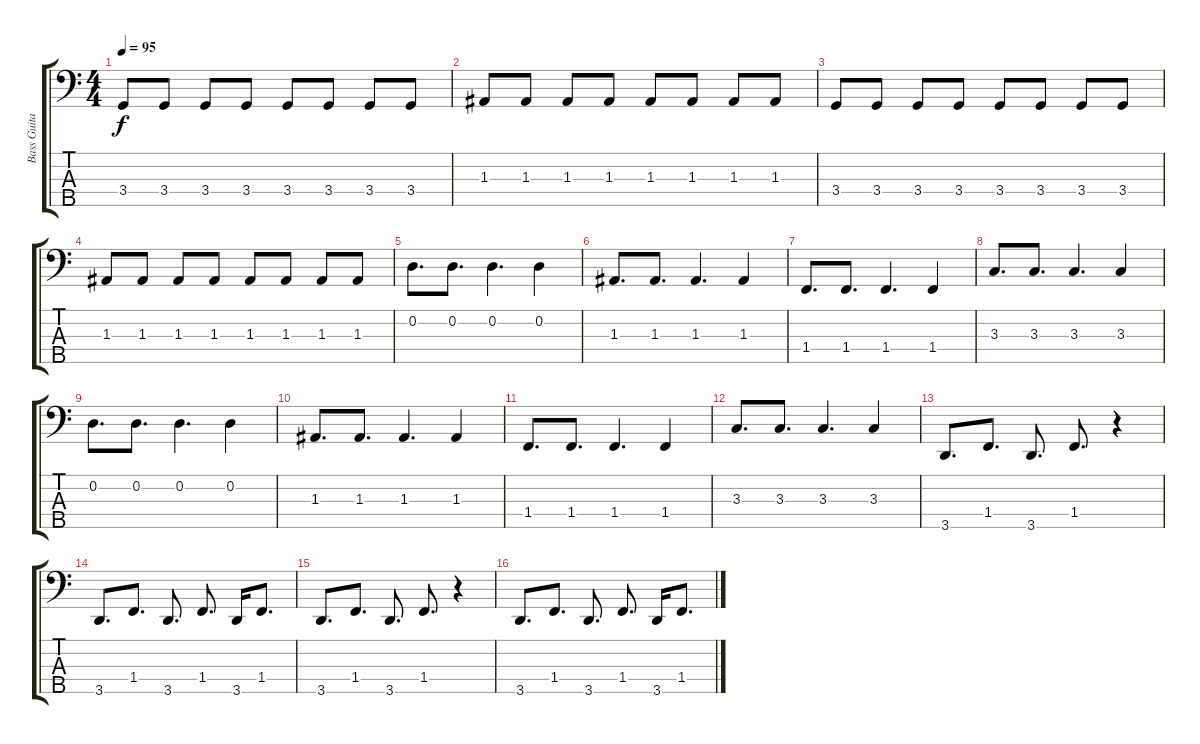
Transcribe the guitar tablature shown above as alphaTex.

\track ("Bass Guitar" "Bass Guita") {instrument electricbassfinger}
\staff {score tabs}
\tuning (G2 D2 A1 E1 B0) {hide}
\ts (4 4)
\tempo 95
\clef f4
\ks c
3.4.8{dy f} 3.4.8 3.4.8 3.4.8 3.4.8 3.4.8 3.4.8 3.4.8 |
1.3.8 1.3.8 1.3.8 1.3.8 1.3.8 1.3.8 1.3.8 1.3.8 |
3.4.8 3.4.8 3.4.8 3.4.8 3.4.8 3.4.8 3.4.8 3.4.8 |
1.3.8 1.3.8 1.3.8 1.3.8 1.3.8 1.3.8 1.3.8 1.3.8 |
0.2.8{d} 0.2.8{d} 0.2.4{d} 0.2.4 |
1.3.8{d} 1.3.8{d} 1.3.4{d} 1.3.4 |
1.4.8{d} 1.4.8{d} 1.4.4{d} 1.4.4 |
3.3.8{d} 3.3.8{d} 3.3.4{d} 3.3.4 |
0.2.8{d} 0.2.8{d} 0.2.4{d} 0.2.4 |
1.3.8{d} 1.3.8{d} 1.3.4{d} 1.3.4 |
1.4.8{d} 1.4.8{d} 1.4.4{d} 1.4.4 |
3.3.8{d} 3.3.8{d} 3.3.4{d} 3.3.4 |
3.5.8{d} 1.4.8{d} 3.5.8{d} 1.4.8{d} r.4 |
3.5.8{d} 1.4.8{d} 3.5.8{d} 1.4.8{d} 3.5.16 1.4.8{d} |
3.5.8{d} 1.4.8{d} 3.5.8{d} 1.4.8{d} r.4 |
3.5.8{d} 1.4.8{d} 3.5.8{d} 1.4.8{d} 3.5.16 1.4.8{d}
